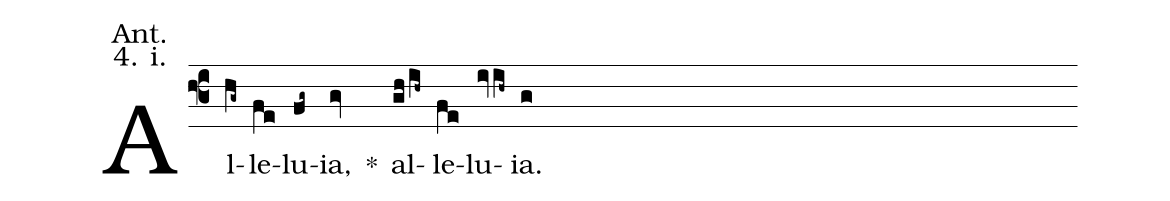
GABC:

annotation: Ant.;
annotation: 4. i.;
%%
(f3) Al(hg~)le(fe)lu(fg~)ia,(gv) <sp>*</sp>() al(gh/ih~)le(fe)lu(ivih~)ia.(g)
